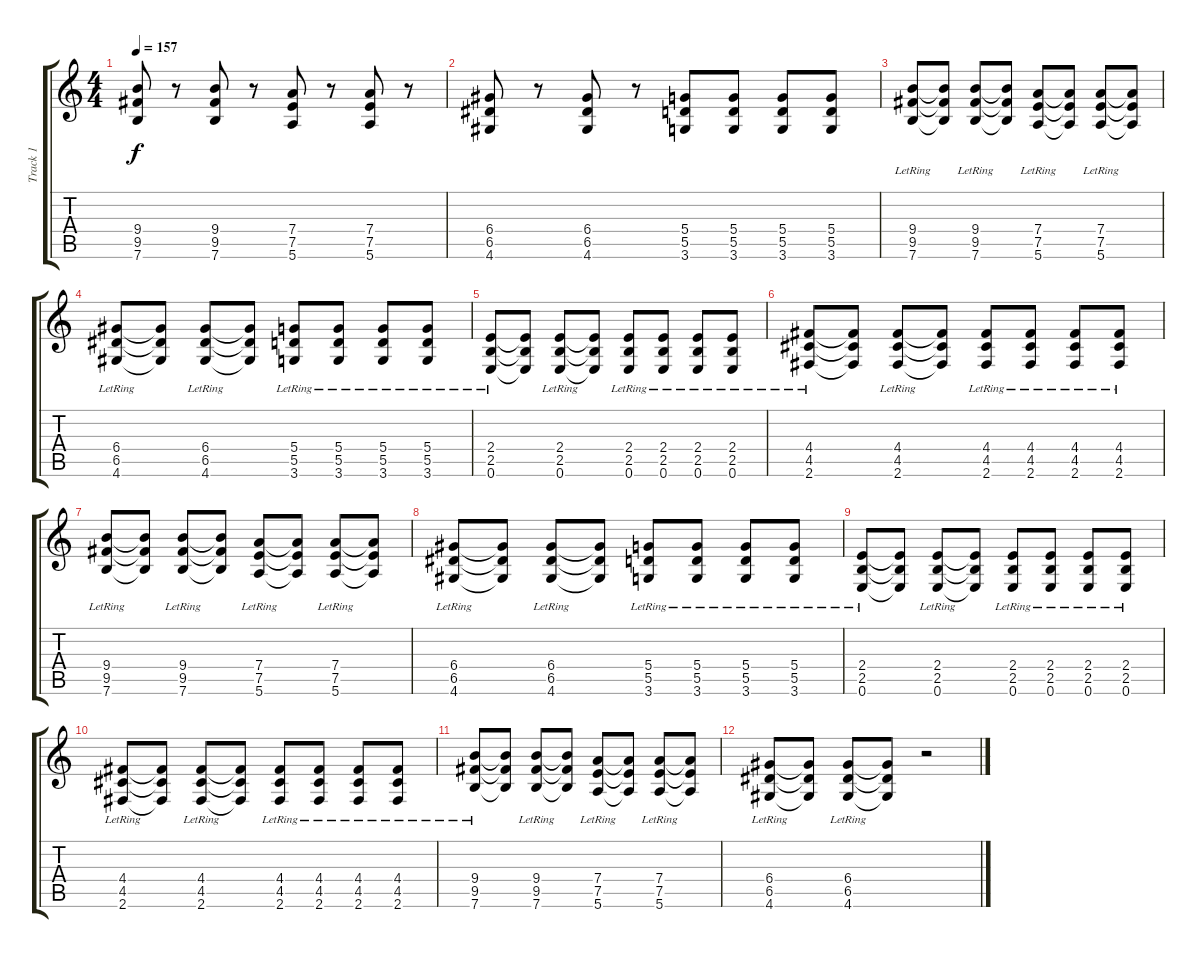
\track ("Track 1" "Track 1") {instrument distortionguitar}
\staff {score tabs}
\tuning (E4 B3 G3 D3 A2 E2) {hide}
\ts (4 4)
\tempo 157
\clef g2
\ks c
(9.4 9.5 7.6).8{dy f} r.8 (9.4 9.5 7.6).8 r.8 (7.4 7.5 5.6).8 r.8 (7.4 7.5 5.6).8 r.8 |
(6.4 6.5 4.6).8 r.8 (6.4 6.5 4.6).8 r.8 (5.4 5.5 3.6).8 (5.4 5.5 3.6).8 (5.4 5.5 3.6).8 (5.4 5.5 3.6).8 |
(9.4{lr} 9.5{lr} 7.6{lr}).8 (9.4{t} 9.5{t} 7.6{t}).8 (9.4{lr} 9.5{lr} 7.6{lr}).8 (9.4{t} 9.5{t} 7.6{t}).8 (7.4{lr} 7.5{lr} 5.6{lr}).8 (7.4{t} 7.5{t} 5.6{t}).8 (7.4{lr} 7.5{lr} 5.6{lr}).8 (7.4{t} 7.5{t} 5.6{t}).8 |
(6.4{lr} 6.5 4.6{lr}).8 (6.4{t} 6.5{t} 4.6{t}).8 (6.4{lr} 6.5{lr} 4.6{lr}).8 (6.4{t} 6.5{t} 4.6{t}).8 (5.4{lr} 5.5{lr} 3.6{lr}).8 (5.4{lr} 5.5{lr} 3.6{lr}).8 (5.4{lr} 5.5{lr} 3.6{lr}).8 (5.4{lr} 5.5{lr} 3.6{lr}).8 |
(2.4{lr} 2.5{lr} 0.6{lr}).8 (2.4{t} 2.5{t} 0.6{t}).8 (2.4{lr} 2.5{lr} 0.6{lr}).8 (2.4{t} 2.5{t} 0.6{t}).8 (2.4{lr} 2.5{lr} 0.6{lr}).8 (2.4{lr} 2.5{lr} 0.6{lr}).8 (2.4{lr} 2.5{lr} 0.6{lr}).8 (2.4{lr} 2.5{lr} 0.6{lr}).8 |
(4.4{lr} 4.5{lr} 2.6{lr}).8 (4.4{t} 4.5{t} 2.6{t}).8 (4.4{lr} 4.5{lr} 2.6{lr}).8 (4.4{t} 4.5{t} 2.6{t}).8 (4.4{lr} 4.5{lr} 2.6{lr}).8 (4.4{lr} 4.5{lr} 2.6{lr}).8 (4.4{lr} 4.5{lr} 2.6{lr}).8 (4.4{lr} 4.5{lr} 2.6{lr}).8 |
(9.4{lr} 9.5{lr} 7.6{lr}).8 (9.4{t} 9.5{t} 7.6{t}).8 (9.4{lr} 9.5{lr} 7.6{lr}).8 (9.4{t} 9.5{t} 7.6{t}).8 (7.4{lr} 7.5{lr} 5.6{lr}).8 (7.4{t} 7.5{t} 5.6{t}).8 (7.4{lr} 7.5{lr} 5.6{lr}).8 (7.4{t} 7.5{t} 5.6{t}).8 |
(6.4{lr} 6.5{lr} 4.6{lr}).8 (6.4{t} 6.5{t} 4.6{t}).8 (6.4{lr} 6.5{lr} 4.6{lr}).8 (6.4{t} 6.5{t} 4.6{t}).8 (5.4{lr} 5.5{lr} 3.6{lr}).8 (5.4{lr} 5.5{lr} 3.6{lr}).8 (5.4{lr} 5.5{lr} 3.6{lr}).8 (5.4{lr} 5.5{lr} 3.6{lr}).8 |
(2.4{lr} 2.5{lr} 0.6{lr}).8 (2.4{t} 2.5{t} 0.6{t}).8 (2.4{lr} 2.5{lr} 0.6{lr}).8 (2.4{t} 2.5{t} 0.6{t}).8 (2.4{lr} 2.5{lr} 0.6{lr}).8 (2.4{lr} 2.5{lr} 0.6{lr}).8 (2.4{lr} 2.5{lr} 0.6{lr}).8 (2.4{lr} 2.5{lr} 0.6{lr}).8 |
(4.4{lr} 4.5{lr} 2.6{lr}).8 (4.4{t} 4.5{t} 2.6{t}).8 (4.4{lr} 4.5{lr} 2.6{lr}).8 (4.4{t} 4.5{t} 2.6{t}).8 (4.4{lr} 4.5{lr} 2.6{lr}).8 (4.4{lr} 4.5{lr} 2.6{lr}).8 (4.4{lr} 4.5{lr} 2.6{lr}).8 (4.4{lr} 4.5{lr} 2.6{lr}).8 |
(9.4{lr} 9.5{lr} 7.6{lr}).8 (9.4{t} 9.5{t} 7.6{t}).8 (9.4{lr} 9.5{lr} 7.6{lr}).8 (9.4{t} 9.5{t} 7.6{t}).8 (7.4{lr} 7.5{lr} 5.6{lr}).8 (7.4{t} 7.5{t} 5.6{t}).8 (7.4{lr} 7.5{lr} 5.6{lr}).8 (7.4{t} 7.5{t} 5.6{t}).8 |
(6.4{lr} 6.5{lr} 4.6{lr}).8 (6.4{t} 6.5{t} 4.6{t}).8 (6.4{lr} 6.5{lr} 4.6{lr}).8 (6.4{t} 6.5{t} 4.6{t}).8 r.2
